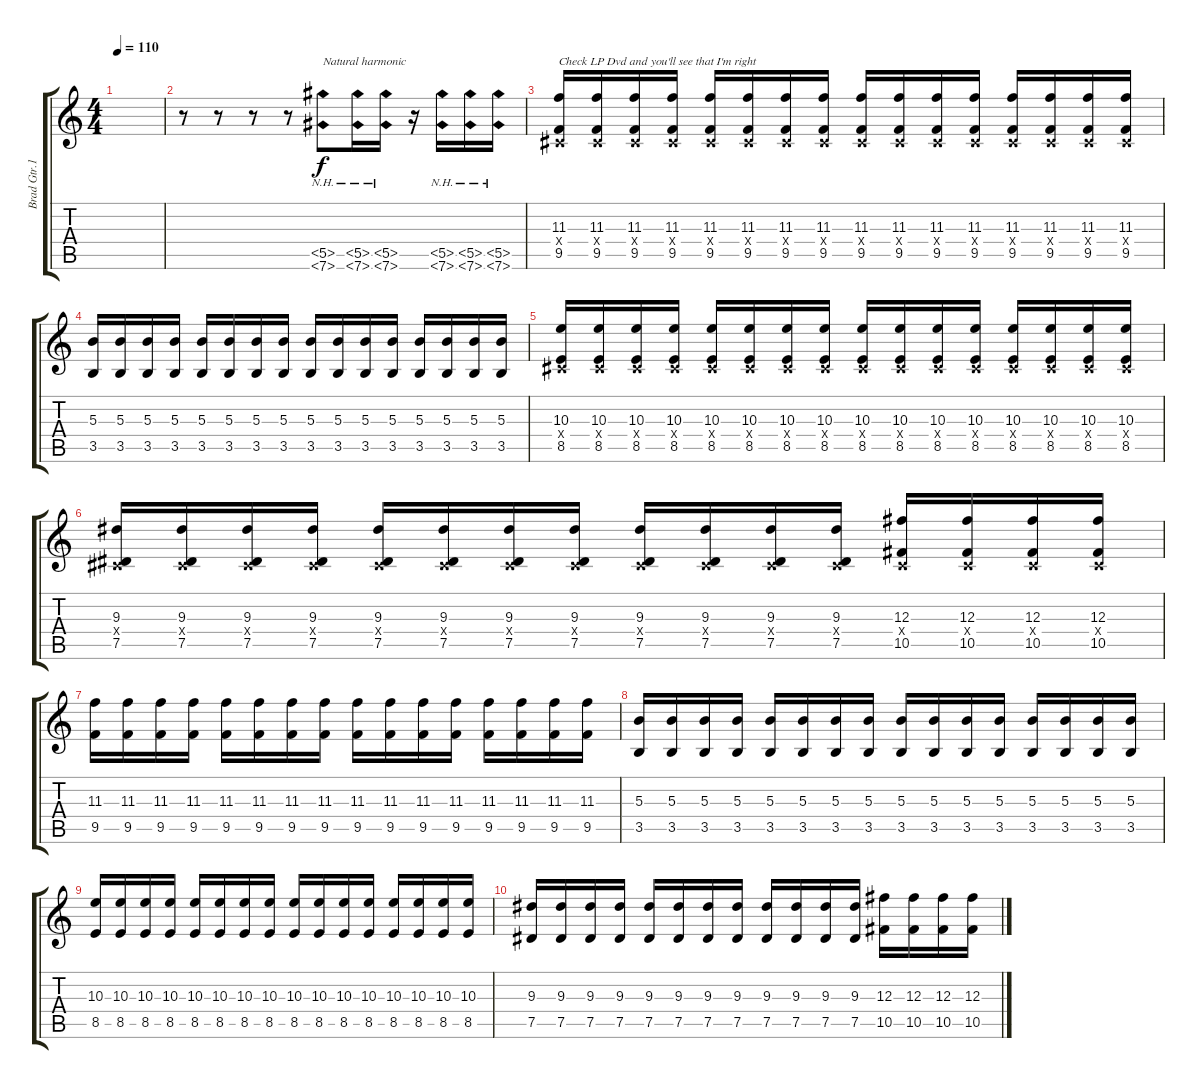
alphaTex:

\track ("Brad Gtr.1" "Brad Gtr.1") {instrument distortionguitar}
\staff {score tabs}
\tuning (Eb4 Bb3 Gb3 Db3 Ab2 Db2) {hide}
\ts (4 4)
\tempo 110
\clef g2
\ks c
|
r.8 r.8 r.8 r.8 (5.5{nh} 7.6{nh}).8{txt "Natural harmonic" volume 16} (5.5{nh} 7.6{nh}).16 (5.5{nh} 7.6{nh}).16 r.16 (5.5{nh} 7.6{nh}).16 (5.5{nh} 7.6{nh}).16 (5.5{nh} 7.6{nh}).16 |
(11.3 0.4{x} 9.5).16{txt "Check LP Dvd and you'll see that I'm right" volume 14} (11.3 0.4{x} 9.5).16 (11.3 0.4{x} 9.5).16 (11.3 0.4{x} 9.5).16 (11.3 0.4{x} 9.5).16 (11.3 0.4{x} 9.5).16 (11.3 0.4{x} 9.5).16 (11.3 0.4{x} 9.5).16 (11.3 0.4{x} 9.5).16 (11.3 0.4{x} 9.5).16 (11.3 0.4{x} 9.5).16 (11.3 0.4{x} 9.5).16 (11.3 0.4{x} 9.5).16 (11.3 0.4{x} 9.5).16 (11.3 0.4{x} 9.5).16 (11.3 0.4{x} 9.5).16 |
(5.3 3.5).16 (5.3 3.5).16 (5.3 3.5).16 (5.3 3.5).16 (5.3 3.5).16 (5.3 3.5).16 (5.3 3.5).16 (5.3 3.5).16 (5.3 3.5).16 (5.3 3.5).16 (5.3 3.5).16 (5.3 3.5).16 (5.3 3.5).16 (5.3 3.5).16 (5.3 3.5).16 (5.3 3.5).16 |
(10.3 0.4{x} 8.5).16 (10.3 0.4{x} 8.5).16 (10.3 0.4{x} 8.5).16 (10.3 0.4{x} 8.5).16 (10.3 0.4{x} 8.5).16 (10.3 0.4{x} 8.5).16 (10.3 0.4{x} 8.5).16 (10.3 0.4{x} 8.5).16 (10.3 0.4{x} 8.5).16 (10.3 0.4{x} 8.5).16 (10.3 0.4{x} 8.5).16 (10.3 0.4{x} 8.5).16 (10.3 0.4{x} 8.5).16 (10.3 0.4{x} 8.5).16 (10.3 0.4{x} 8.5).16 (10.3 0.4{x} 8.5).16 |
(9.3 0.4{x} 7.5).16 (9.3 0.4{x} 7.5).16 (9.3 0.4{x} 7.5).16 (9.3 0.4{x} 7.5).16 (9.3 0.4{x} 7.5).16 (9.3 0.4{x} 7.5).16 (9.3 0.4{x} 7.5).16 (9.3 0.4{x} 7.5).16 (9.3 0.4{x} 7.5).16 (9.3 0.4{x} 7.5).16 (9.3 0.4{x} 7.5).16 (9.3 0.4{x} 7.5).16 (12.3 0.4{x} 10.5).16 (12.3 0.4{x} 10.5).16 (12.3 0.4{x} 10.5).16 (12.3 0.4{x} 10.5).16 |
(11.3 9.5).16 (11.3 9.5).16 (11.3 9.5).16 (11.3 9.5).16 (11.3 9.5).16 (11.3 9.5).16 (11.3 9.5).16 (11.3 9.5).16 (11.3 9.5).16 (11.3 9.5).16 (11.3 9.5).16 (11.3 9.5).16 (11.3 9.5).16 (11.3 9.5).16 (11.3 9.5).16 (11.3 9.5).16 |
(5.3 3.5).16 (5.3 3.5).16 (5.3 3.5).16 (5.3 3.5).16 (5.3 3.5).16 (5.3 3.5).16 (5.3 3.5).16 (5.3 3.5).16 (5.3 3.5).16 (5.3 3.5).16 (5.3 3.5).16 (5.3 3.5).16 (5.3 3.5).16 (5.3 3.5).16 (5.3 3.5).16 (5.3 3.5).16 |
(10.3 8.5).16 (10.3 8.5).16 (10.3 8.5).16 (10.3 8.5).16 (10.3 8.5).16 (10.3 8.5).16 (10.3 8.5).16 (10.3 8.5).16 (10.3 8.5).16 (10.3 8.5).16 (10.3 8.5).16 (10.3 8.5).16 (10.3 8.5).16 (10.3 8.5).16 (10.3 8.5).16 (10.3 8.5).16 |
(9.3 7.5).16 (9.3 7.5).16 (9.3 7.5).16 (9.3 7.5).16 (9.3 7.5).16 (9.3 7.5).16 (9.3 7.5).16 (9.3 7.5).16 (9.3 7.5).16 (9.3 7.5).16 (9.3 7.5).16 (9.3 7.5).16 (12.3 10.5).16 (12.3 10.5).16 (12.3 10.5).16 (12.3 10.5).16
